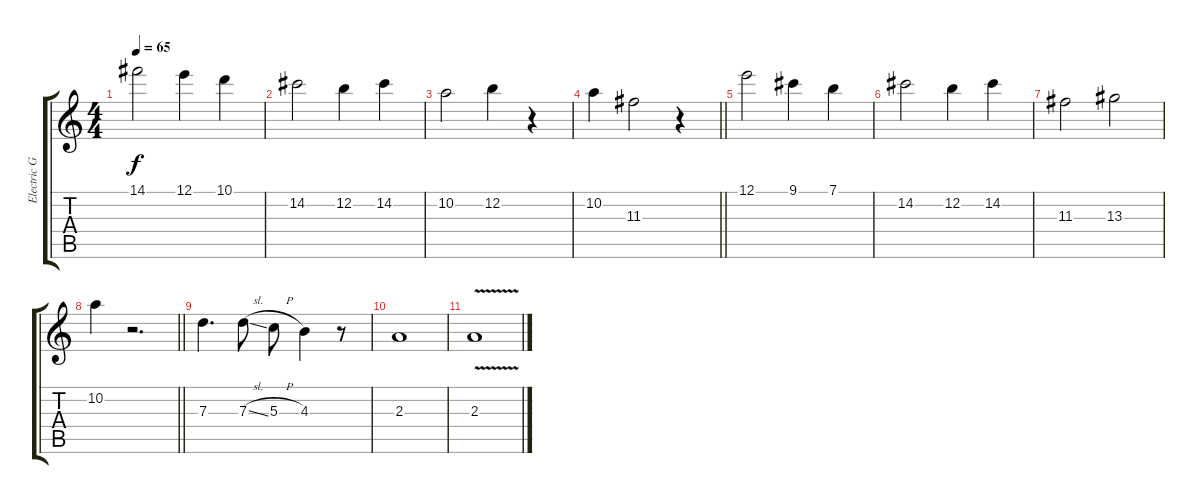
\track ("Electric Guitar" "Electric G") {instrument overdrivenguitar}
\staff {score tabs}
\tuning (E4 B3 G3 D3 A2 E2) {hide}
\ts (4 4)
\tempo 65
\clef g2
\ks c
14.1.2{dy f} 12.1.4 10.1.4 |
14.2.2 12.2.4 14.2.4 |
10.2.2 12.2.4 r.4 |
\barLineRight lightlight
10.2.4 11.3.2 r.4 |
12.1.2 9.1.4 7.1.4 |
14.2.2 12.2.4 14.2.4 |
11.3.2 13.3.2 |
\barLineRight lightlight
10.2.4 r.2{d} |
7.3.4{d} 7.3{sl}.8 5.3{h}.8 4.3.4 r.8 |
2.3.1 |
2.3{v}.1
